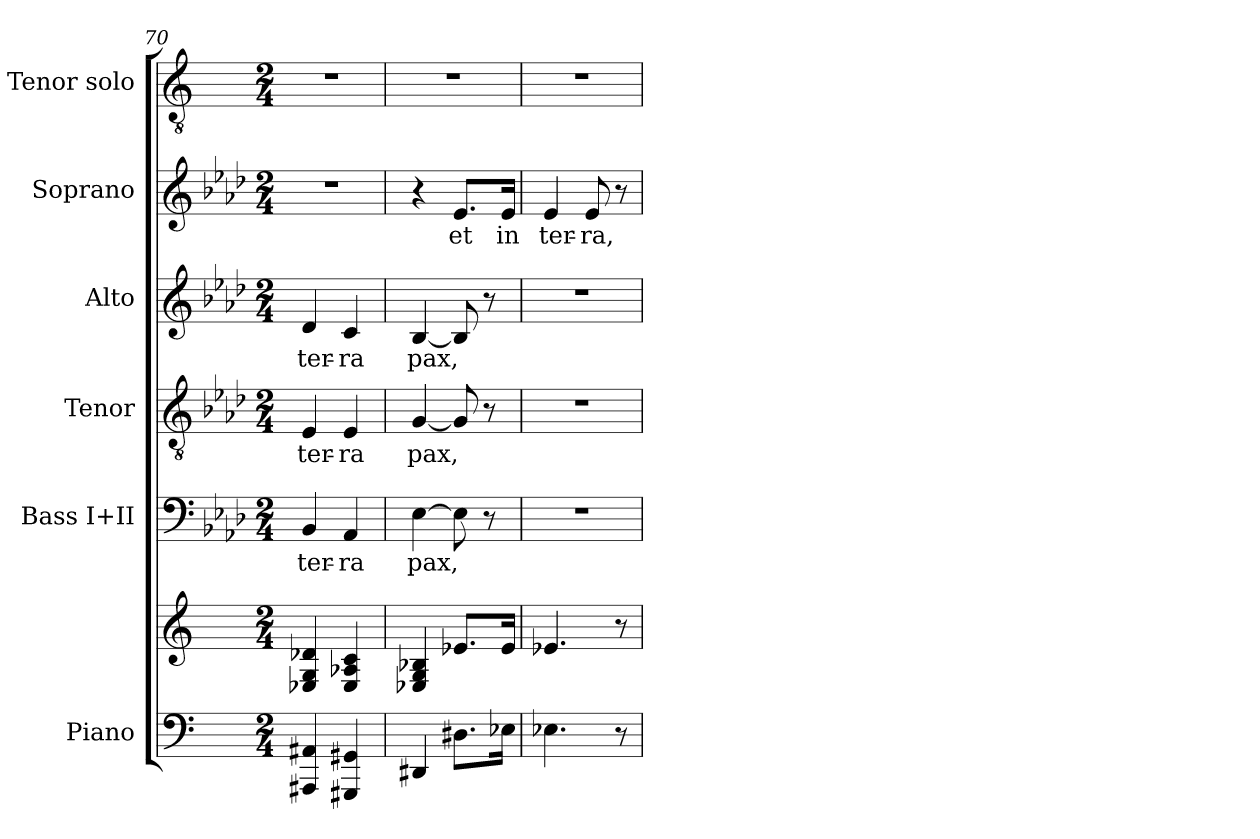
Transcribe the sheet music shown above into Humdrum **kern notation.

**kern	**kern	**kern	**text	**kern	**text	**kern	**text	**kern	**text	**kern
*part6	*part6	*part5	*part5	*part4	*part4	*part3	*part3	*part2	*part2	*part1
*staff7	*staff6	*staff5	*staff5	*staff4	*staff4	*staff3	*staff3	*staff2	*staff2	*staff1
*I"Piano	*	*I"Bass I+II	*	*I"Tenor	*	*I"Alto	*	*I"Soprano	*	*I"Tenor solo
*I'Pno.	*	*I'B.I+II	*	*I'T.	*	*I'A.	*	*I'S.	*	*I'T.s
*clefF4	*clefG2	*clefF4	*	*clefGv2	*	*clefG2	*	*clefG2	*	*clefGv2
*k[]	*k[]	*k[b-e-a-d-]	*	*k[b-e-a-d-]	*	*k[b-e-a-d-]	*	*k[b-e-a-d-]	*	*k[]
*M2/4	*M2/4	*M2/4	*	*M2/4	*	*M2/4	*	*M2/4	*	*M2/4
=70	=70	=70	=70	=70	=70	=70	=70	=70	=70	=70
4AAA#X/ 4AA#X/	4E-X/ 4G/ 4d-X/	4BB-/	ter-	4E-/	ter-	4d-/	ter-	2r	.	2r
4GGG#X/ 4GG#X/	4E-/ 4A-X/ 4c/	4AA-/	-ra	4E-/	-ra	4c/	-ra	.	.	.
=71	=71	=71	=71	=71	=71	=71	=71	=71	=71	=71
4DD#X/	4E-X/ 4G/ 4B-X/	[4E-\	pax,	[4G/	pax,	[4B-/	pax,	4r	.	2r
8.D#X\L	8.e-X/L	8E-\]	.	8G/]	.	8B-/]	.	8.e-/L	et	.
.	.	8r	.	8r	.	8r	.	.	.	.
16E-X\Jk	16e-/Jk	.	.	.	.	.	.	16e-/Jk	in	.
=72	=72	=72	=72	=72	=72	=72	=72	=72	=72	=72
4.E-X\	4.e-X/	2r	.	2r	.	2r	.	4e-/	ter-	2r
.	.	.	.	.	.	.	.	8e-/	-ra,	.
8r	8r	.	.	.	.	.	.	8r	.	.
=	=	=	=	=	=	=	=	=	=	=
*-	*-	*-	*-	*-	*-	*-	*-	*-	*-	*-
